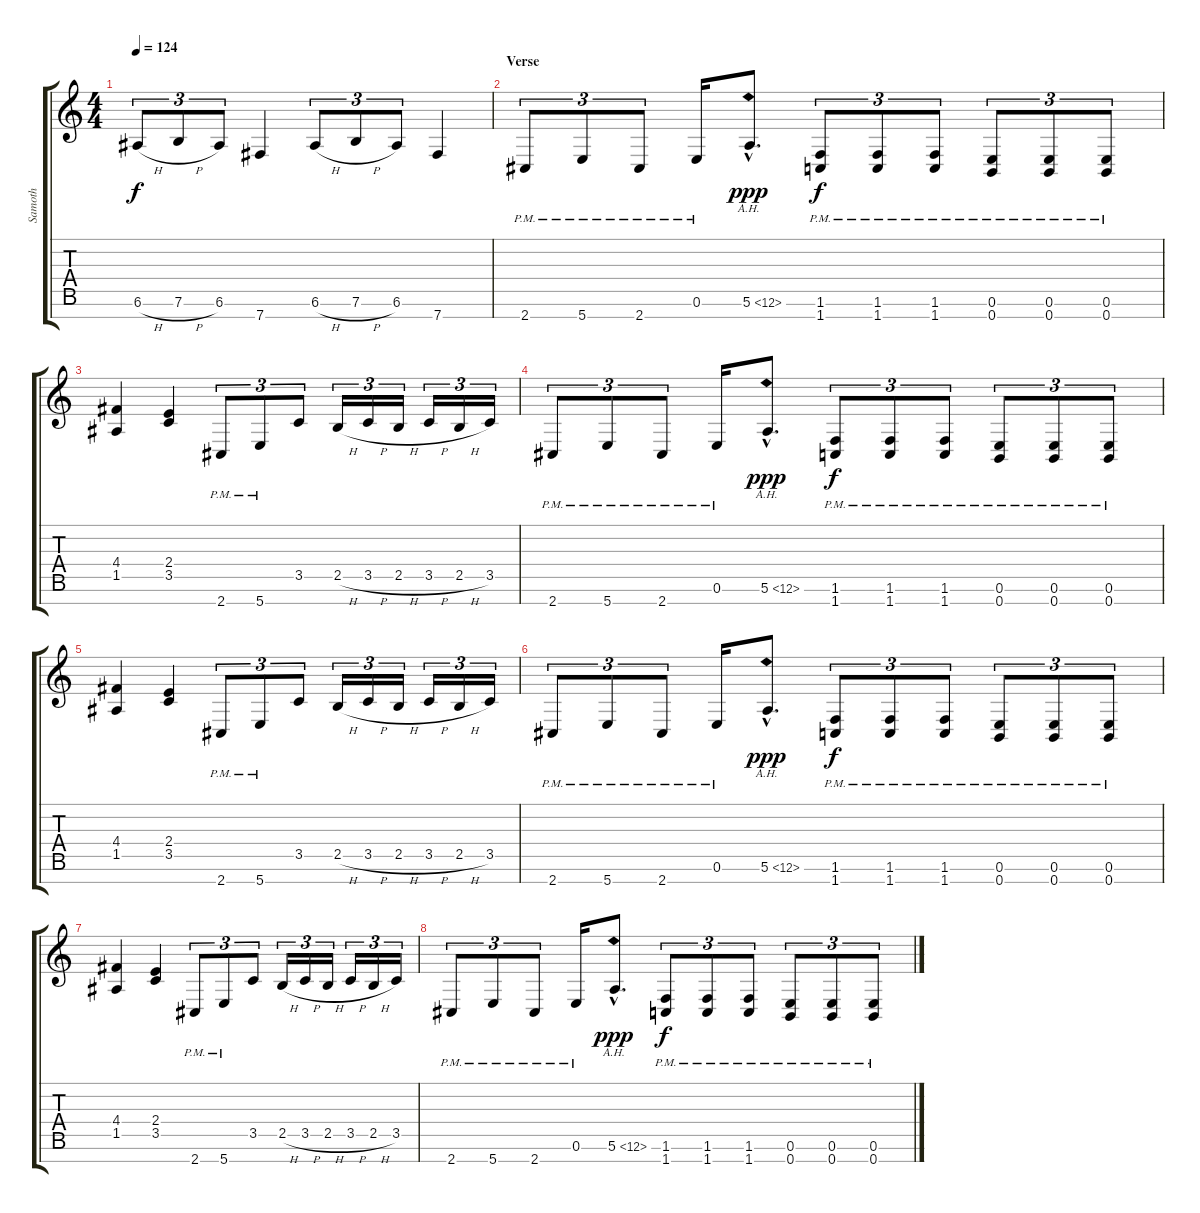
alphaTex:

\track ("Samoth" "Samoth") {instrument distortionguitar}
\staff {score tabs}
\tuning (E4 B3 G3 D3 A2 E2 B1) {hide}
\ts (4 4)
\tempo 124
\clef g2
\ks c
6.6{h}.8{tu (3 2) dy f} 7.6{h}.8{tu (3 2)} 6.6.8{tu (3 2)} 7.7.4 6.6{h}.8{tu (3 2)} 7.6{h}.8{tu (3 2)} 6.6.8{tu (3 2)} 7.7.4 |
\section ("" "Verse")
2.7{pm}.8{tu (3 2)} 5.7{pm}.8{tu (3 2)} 2.7{pm}.8{tu (3 2)} 0.6{pm}.16 5.6{ah 7 hac}.8{d dy ppp} (1.6{pm} 1.7{pm}).8{tu (3 2) dy f} (1.6{pm} 1.7{pm}).8{tu (3 2)} (1.6{pm} 1.7{pm}).8{tu (3 2)} (0.6{pm} 0.7{pm}).8{tu (3 2)} (0.6{pm} 0.7{pm}).8{tu (3 2)} (0.6{pm} 0.7{pm}).8{tu (3 2)} |
(4.4 1.5).4 (2.4 3.5).4 2.7{pm}.8{tu (3 2)} 5.7{pm}.8{tu (3 2)} 3.5.8{tu (3 2)} 2.5{h}.16{tu (3 2)} 3.5{h}.16{tu (3 2)} 2.5{h}.16{tu (3 2)} 3.5{h}.16{tu (3 2)} 2.5{h}.16{tu (3 2)} 3.5.16{tu (3 2)} |
2.7{pm}.8{tu (3 2)} 5.7{pm}.8{tu (3 2)} 2.7{pm}.8{tu (3 2)} 0.6{pm}.16 5.6{ah 7 hac}.8{d dy ppp} (1.6{pm} 1.7{pm}).8{tu (3 2) dy f} (1.6{pm} 1.7{pm}).8{tu (3 2)} (1.6{pm} 1.7{pm}).8{tu (3 2)} (0.6{pm} 0.7{pm}).8{tu (3 2)} (0.6{pm} 0.7{pm}).8{tu (3 2)} (0.6{pm} 0.7{pm}).8{tu (3 2)} |
(4.4 1.5).4 (2.4 3.5).4 2.7{pm}.8{tu (3 2)} 5.7{pm}.8{tu (3 2)} 3.5.8{tu (3 2)} 2.5{h}.16{tu (3 2)} 3.5{h}.16{tu (3 2)} 2.5{h}.16{tu (3 2)} 3.5{h}.16{tu (3 2)} 2.5{h}.16{tu (3 2)} 3.5.16{tu (3 2)} |
2.7{pm}.8{tu (3 2)} 5.7{pm}.8{tu (3 2)} 2.7{pm}.8{tu (3 2)} 0.6{pm}.16 5.6{ah 7 hac}.8{d dy ppp} (1.6{pm} 1.7{pm}).8{tu (3 2) dy f} (1.6{pm} 1.7{pm}).8{tu (3 2)} (1.6{pm} 1.7{pm}).8{tu (3 2)} (0.6{pm} 0.7{pm}).8{tu (3 2)} (0.6{pm} 0.7{pm}).8{tu (3 2)} (0.6{pm} 0.7{pm}).8{tu (3 2)} |
(4.4 1.5).4 (2.4 3.5).4 2.7{pm}.8{tu (3 2)} 5.7{pm}.8{tu (3 2)} 3.5.8{tu (3 2)} 2.5{h}.16{tu (3 2)} 3.5{h}.16{tu (3 2)} 2.5{h}.16{tu (3 2)} 3.5{h}.16{tu (3 2)} 2.5{h}.16{tu (3 2)} 3.5.16{tu (3 2)} |
2.7{pm}.8{tu (3 2)} 5.7{pm}.8{tu (3 2)} 2.7{pm}.8{tu (3 2)} 0.6{pm}.16 5.6{ah 7 hac}.8{d dy ppp} (1.6{pm} 1.7{pm}).8{tu (3 2) dy f} (1.6{pm} 1.7{pm}).8{tu (3 2)} (1.6{pm} 1.7{pm}).8{tu (3 2)} (0.6{pm} 0.7{pm}).8{tu (3 2)} (0.6{pm} 0.7{pm}).8{tu (3 2)} (0.6{pm} 0.7{pm}).8{tu (3 2)}
